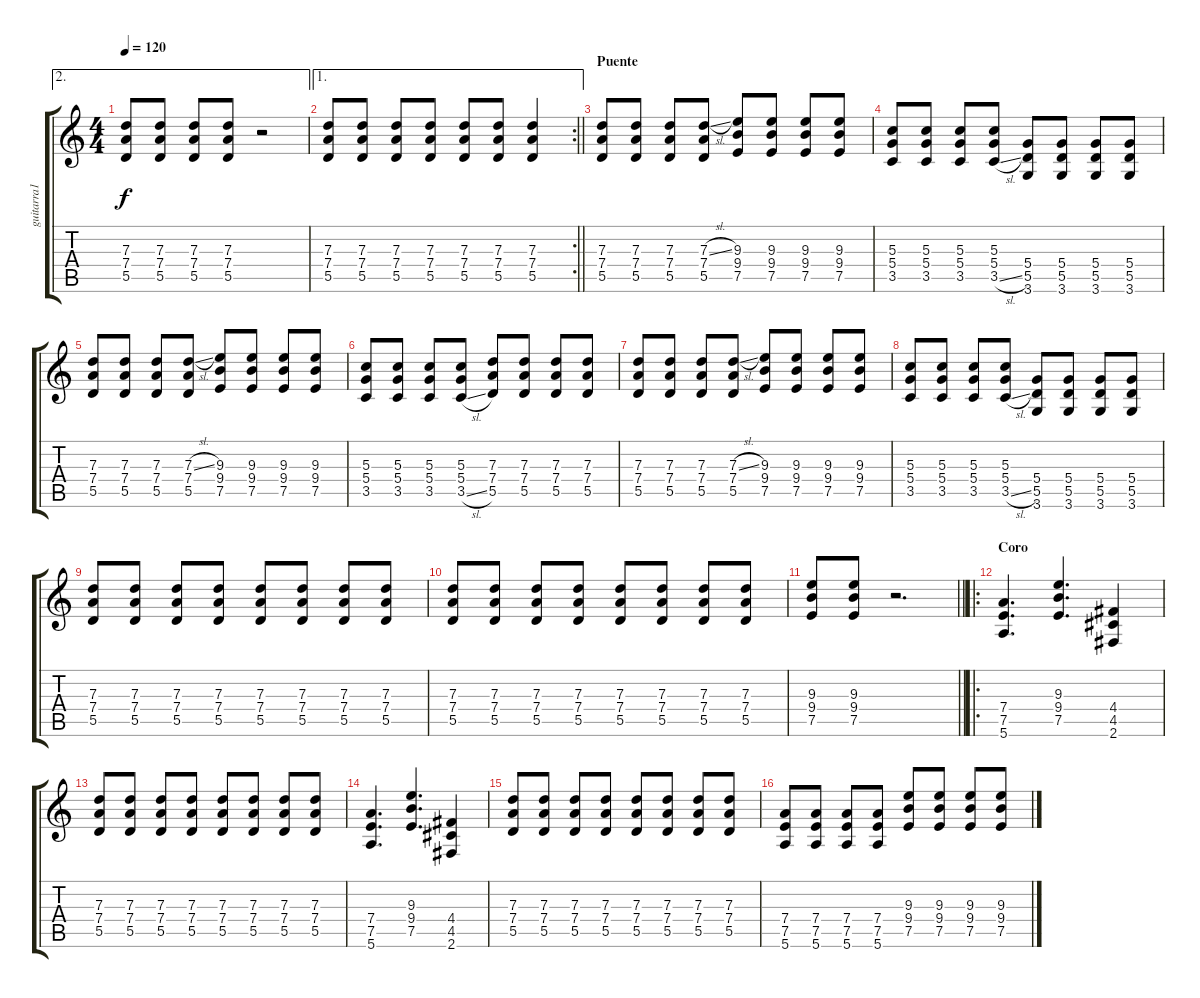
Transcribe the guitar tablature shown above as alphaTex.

\track ("guitarra1" "guitarra1") {instrument electricguitarmuted}
\staff {score tabs}
\tuning (E4 B3 G3 D3 A2 E2) {hide}
\ae 2
\ts (4 4)
\tempo 120
\clef g2
\ks c
(7.3 7.4 5.5).8{dy f} (7.3 7.4 5.5).8 (7.3 7.4 5.5).8 (7.3 7.4 5.5).8 r.2 |
\ae 1
\rc 2
\barLineRight lightlight
(7.3 7.4 5.5).8 (7.3 7.4 5.5).8 (7.3 7.4 5.5).8 (7.3 7.4 5.5).8 (7.3 7.4 5.5).8 (7.3 7.4 5.5).8 (7.3 7.4 5.5).4 |
\section ("" "Puente")
(7.3 7.4 5.5).8 (7.3 7.4 5.5).8 (7.3 7.4 5.5).8 (7.3{sl} 7.4 5.5).8 (9.3 9.4 7.5).8 (9.3 9.4 7.5).8 (9.3 9.4 7.5).8 (9.3 9.4 7.5).8 |
(5.3 5.4 3.5).8 (5.3 5.4 3.5).8 (5.3 5.4 3.5).8 (5.3 5.4 3.5{sl}).8 (5.4 5.5 3.6).8 (5.4 5.5 3.6).8 (5.4 5.5 3.6).8 (5.4 5.5 3.6).8 |
(7.3 7.4 5.5).8 (7.3 7.4 5.5).8 (7.3 7.4 5.5).8 (7.3{sl} 7.4 5.5).8 (9.3 9.4 7.5).8 (9.3 9.4 7.5).8 (9.3 9.4 7.5).8 (9.3 9.4 7.5).8 |
(5.3 5.4 3.5).8 (5.3 5.4 3.5).8 (5.3 5.4 3.5).8 (5.3 5.4 3.5{sl}).8 (7.3 7.4 5.5).8 (7.3 7.4 5.5).8 (7.3 7.4 5.5).8 (7.3 7.4 5.5).8 |
(7.3 7.4 5.5).8 (7.3 7.4 5.5).8 (7.3 7.4 5.5).8 (7.3{sl} 7.4 5.5).8 (9.3 9.4 7.5).8 (9.3 9.4 7.5).8 (9.3 9.4 7.5).8 (9.3 9.4 7.5).8 |
(5.3 5.4 3.5).8 (5.3 5.4 3.5).8 (5.3 5.4 3.5).8 (5.3 5.4 3.5{sl}).8 (5.4 5.5 3.6).8 (5.4 5.5 3.6).8 (5.4 5.5 3.6).8 (5.4 5.5 3.6).8 |
(7.3 7.4 5.5).8 (7.3 7.4 5.5).8 (7.3 7.4 5.5).8 (7.3 7.4 5.5).8 (7.3 7.4 5.5).8 (7.3 7.4 5.5).8 (7.3 7.4 5.5).8 (7.3 7.4 5.5).8 |
(7.3 7.4 5.5).8 (7.3 7.4 5.5).8 (7.3 7.4 5.5).8 (7.3 7.4 5.5).8 (7.3 7.4 5.5).8 (7.3 7.4 5.5).8 (7.3 7.4 5.5).8 (7.3 7.4 5.5).8 |
\barLineRight lightlight
(9.3 9.4 7.5).8 (9.3 9.4 7.5).8 r.2{d} |
\ro
\section ("" "Coro")
(7.4 7.5 5.6).4{d} (9.3 9.4 7.5).4{d} (4.4 4.5 2.6).4 |
(7.3 7.4 5.5).8 (7.3 7.4 5.5).8 (7.3 7.4 5.5).8 (7.3 7.4 5.5).8 (7.3 7.4 5.5).8 (7.3 7.4 5.5).8 (7.3 7.4 5.5).8 (7.3 7.4 5.5).8 |
(7.4 7.5 5.6).4{d} (9.3 9.4 7.5).4{d} (4.4 4.5 2.6).4 |
(7.3 7.4 5.5).8 (7.3 7.4 5.5).8 (7.3 7.4 5.5).8 (7.3 7.4 5.5).8 (7.3 7.4 5.5).8 (7.3 7.4 5.5).8 (7.3 7.4 5.5).8 (7.3 7.4 5.5).8 |
(7.4 7.5 5.6).8 (7.4 7.5 5.6).8 (7.4 7.5 5.6).8 (7.4 7.5 5.6).8 (9.3 9.4 7.5).8 (9.3 9.4 7.5).8 (9.3 9.4 7.5).8 (9.3 9.4 7.5).8
